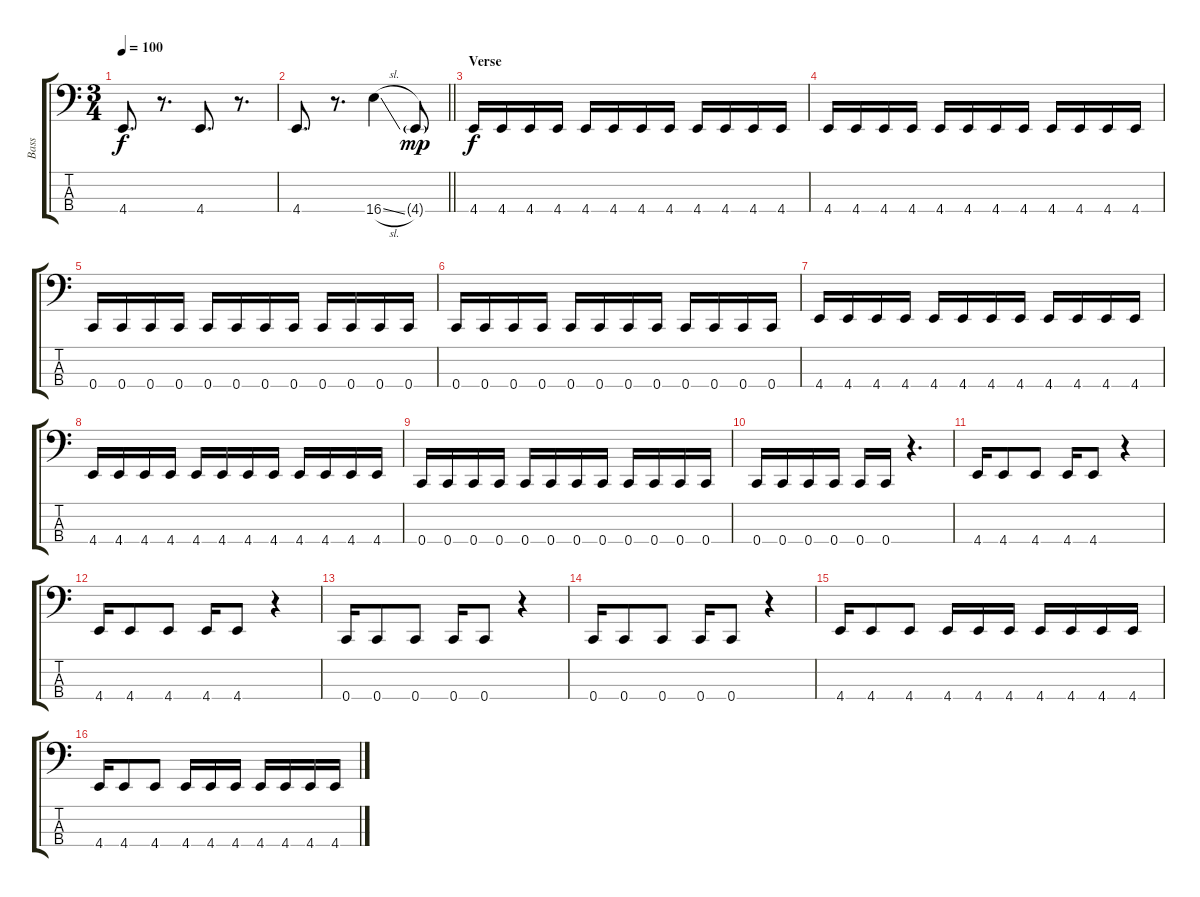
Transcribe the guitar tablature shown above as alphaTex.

\track ("Bass" "Bass") {instrument electricbassfinger}
\staff {score tabs}
\tuning (F2 C2 G1 C1) {hide}
\ts (3 4)
\tempo 100
\clef f4
\ks c
4.4.8{d dy f} r.8{d} 4.4.8{d} r.8{d} |
\barLineRight lightlight
4.4.8{d} r.8{d} 16.4{sl}.4 4.4{g}.8{dy mp} |
\section ("" "Verse")
4.4.16{dy f} 4.4.16 4.4.16 4.4.16 4.4.16 4.4.16 4.4.16 4.4.16 4.4.16 4.4.16 4.4.16 4.4.16 |
4.4.16 4.4.16 4.4.16 4.4.16 4.4.16 4.4.16 4.4.16 4.4.16 4.4.16 4.4.16 4.4.16 4.4.16 |
0.4.16 0.4.16 0.4.16 0.4.16 0.4.16 0.4.16 0.4.16 0.4.16 0.4.16 0.4.16 0.4.16 0.4.16 |
0.4.16 0.4.16 0.4.16 0.4.16 0.4.16 0.4.16 0.4.16 0.4.16 0.4.16 0.4.16 0.4.16 0.4.16 |
4.4.16 4.4.16 4.4.16 4.4.16 4.4.16 4.4.16 4.4.16 4.4.16 4.4.16 4.4.16 4.4.16 4.4.16 |
4.4.16 4.4.16 4.4.16 4.4.16 4.4.16 4.4.16 4.4.16 4.4.16 4.4.16 4.4.16 4.4.16 4.4.16 |
0.4.16 0.4.16 0.4.16 0.4.16 0.4.16 0.4.16 0.4.16 0.4.16 0.4.16 0.4.16 0.4.16 0.4.16 |
0.4.16 0.4.16 0.4.16 0.4.16 0.4.16 0.4.16 r.4{d} |
4.4.16 4.4.8 4.4.8 4.4.16 4.4.8 r.4 |
4.4.16 4.4.8 4.4.8 4.4.16 4.4.8 r.4 |
0.4.16 0.4.8 0.4.8 0.4.16 0.4.8 r.4 |
0.4.16 0.4.8 0.4.8 0.4.16 0.4.8 r.4 |
4.4.16 4.4.8 4.4.8 4.4.16 4.4.16 4.4.16 4.4.16 4.4.16 4.4.16 4.4.16 |
4.4.16 4.4.8 4.4.8 4.4.16 4.4.16 4.4.16 4.4.16 4.4.16 4.4.16 4.4.16
